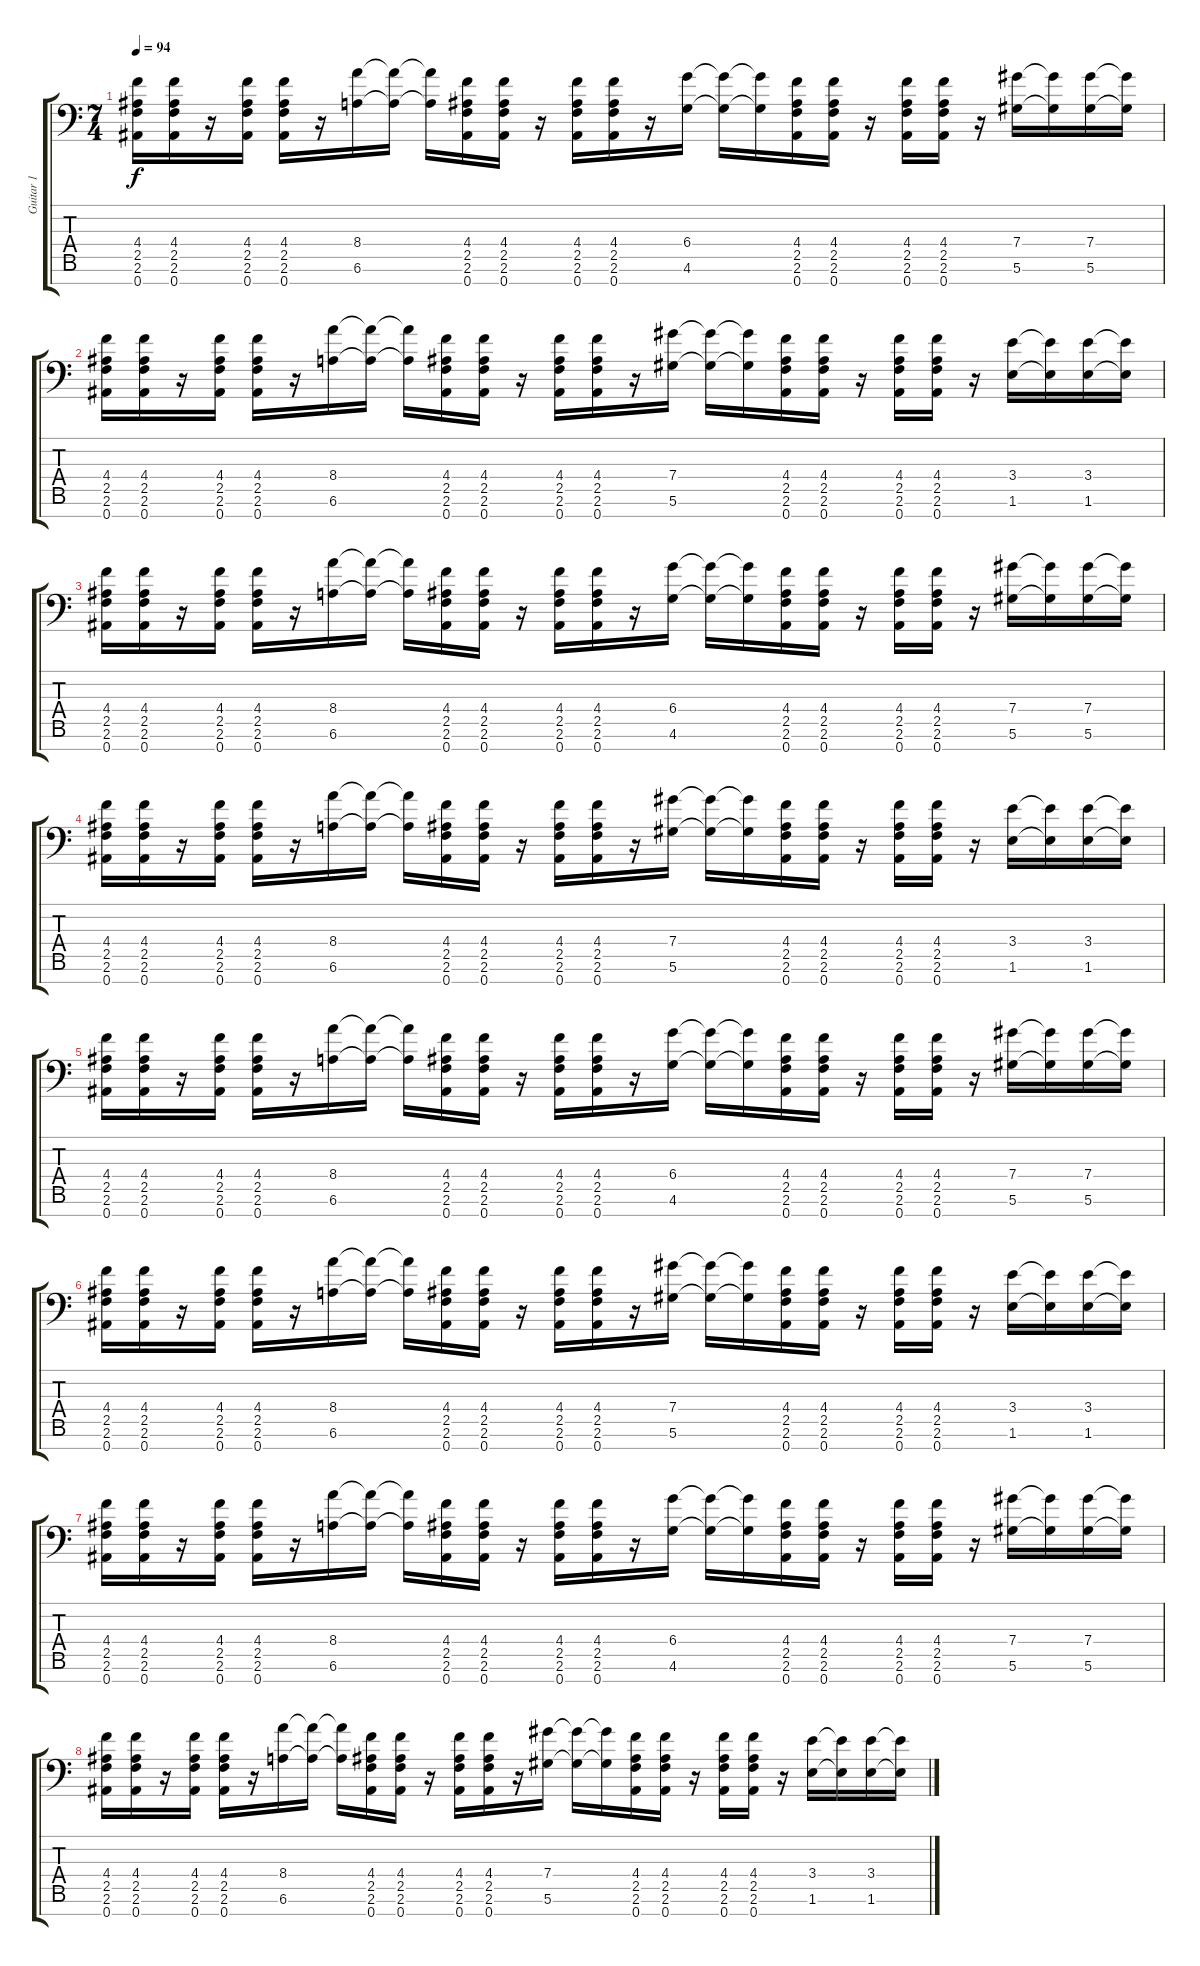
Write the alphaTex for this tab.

\track ("Guitar 1" "Guitar 1") {instrument electricguitarclean}
\staff {score tabs}
\tuning (Eb4 Bb3 Gb3 Db3 Ab2 Eb2 Bb1) {hide}
\ts (7 4)
\tempo 94
\clef f4
\ks c
(4.4 2.5 2.6 0.7).16{dy f volume 12} (4.4 2.5 2.6 0.7).16 r.16 (4.4 2.5 2.6 0.7).16 (4.4 2.5 2.6 0.7).16 r.16 (8.4 6.6).16 (8.4{t} 6.6{t}).16 (8.4{t} 6.6{t}).16 (4.4 2.5 2.6 0.7).16 (4.4 2.5 2.6 0.7).16 r.16 (4.4 2.5 2.6 0.7).16 (4.4 2.5 2.6 0.7).16 r.16 (6.4 4.6).16 (6.4{t} 4.6{t}).16 (6.4{t} 4.6{t}).16 (4.4 2.5 2.6 0.7).16 (4.4 2.5 2.6 0.7).16 r.16 (4.4 2.5 2.6 0.7).16 (4.4 2.5 2.6 0.7).16 r.16 (7.4 5.6).16 (7.4{t} 5.6{t}).16 (7.4 5.6).16 (7.4{t} 5.6{t}).16 |
(4.4 2.5 2.6 0.7).16 (4.4 2.5 2.6 0.7).16 r.16 (4.4 2.5 2.6 0.7).16 (4.4 2.5 2.6 0.7).16 r.16 (8.4 6.6).16 (8.4{t} 6.6{t}).16 (8.4{t} 6.6{t}).16 (4.4 2.5 2.6 0.7).16 (4.4 2.5 2.6 0.7).16 r.16 (4.4 2.5 2.6 0.7).16 (4.4 2.5 2.6 0.7).16 r.16 (7.4 5.6).16 (7.4{t} 5.6{t}).16 (7.4{t} 5.6{t}).16 (4.4 2.5 2.6 0.7).16 (4.4 2.5 2.6 0.7).16 r.16 (4.4 2.5 2.6 0.7).16 (4.4 2.5 2.6 0.7).16 r.16 (3.4 1.6).16 (3.4{t} 1.6{t}).16 (3.4 1.6).16 (3.4{t} 1.6{t}).16 |
(4.4 2.5 2.6 0.7).16{volume 9} (4.4 2.5 2.6 0.7).16 r.16 (4.4 2.5 2.6 0.7).16 (4.4 2.5 2.6 0.7).16 r.16 (8.4 6.6).16 (8.4{t} 6.6{t}).16 (8.4{t} 6.6{t}).16 (4.4 2.5 2.6 0.7).16 (4.4 2.5 2.6 0.7).16 r.16 (4.4 2.5 2.6 0.7).16 (4.4 2.5 2.6 0.7).16 r.16 (6.4 4.6).16 (6.4{t} 4.6{t}).16 (6.4{t} 4.6{t}).16 (4.4 2.5 2.6 0.7).16 (4.4 2.5 2.6 0.7).16 r.16 (4.4 2.5 2.6 0.7).16 (4.4 2.5 2.6 0.7).16 r.16 (7.4 5.6).16 (7.4{t} 5.6{t}).16 (7.4 5.6).16 (7.4{t} 5.6{t}).16 |
(4.4 2.5 2.6 0.7).16 (4.4 2.5 2.6 0.7).16 r.16 (4.4 2.5 2.6 0.7).16 (4.4 2.5 2.6 0.7).16 r.16 (8.4 6.6).16 (8.4{t} 6.6{t}).16 (8.4{t} 6.6{t}).16 (4.4 2.5 2.6 0.7).16 (4.4 2.5 2.6 0.7).16 r.16 (4.4 2.5 2.6 0.7).16 (4.4 2.5 2.6 0.7).16 r.16 (7.4 5.6).16 (7.4{t} 5.6{t}).16 (7.4{t} 5.6{t}).16 (4.4 2.5 2.6 0.7).16 (4.4 2.5 2.6 0.7).16 r.16 (4.4 2.5 2.6 0.7).16 (4.4 2.5 2.6 0.7).16 r.16 (3.4 1.6).16 (3.4{t} 1.6{t}).16 (3.4 1.6).16 (3.4{t} 1.6{t}).16 |
(4.4 2.5 2.6 0.7).16{volume 6} (4.4 2.5 2.6 0.7).16 r.16 (4.4 2.5 2.6 0.7).16 (4.4 2.5 2.6 0.7).16 r.16 (8.4 6.6).16 (8.4{t} 6.6{t}).16 (8.4{t} 6.6{t}).16 (4.4 2.5 2.6 0.7).16 (4.4 2.5 2.6 0.7).16 r.16 (4.4 2.5 2.6 0.7).16 (4.4 2.5 2.6 0.7).16 r.16 (6.4 4.6).16 (6.4{t} 4.6{t}).16 (6.4{t} 4.6{t}).16 (4.4 2.5 2.6 0.7).16 (4.4 2.5 2.6 0.7).16 r.16 (4.4 2.5 2.6 0.7).16 (4.4 2.5 2.6 0.7).16 r.16 (7.4 5.6).16 (7.4{t} 5.6{t}).16 (7.4 5.6).16 (7.4{t} 5.6{t}).16 |
(4.4 2.5 2.6 0.7).16 (4.4 2.5 2.6 0.7).16 r.16 (4.4 2.5 2.6 0.7).16 (4.4 2.5 2.6 0.7).16 r.16 (8.4 6.6).16 (8.4{t} 6.6{t}).16 (8.4{t} 6.6{t}).16 (4.4 2.5 2.6 0.7).16 (4.4 2.5 2.6 0.7).16 r.16 (4.4 2.5 2.6 0.7).16 (4.4 2.5 2.6 0.7).16 r.16 (7.4 5.6).16 (7.4{t} 5.6{t}).16 (7.4{t} 5.6{t}).16 (4.4 2.5 2.6 0.7).16 (4.4 2.5 2.6 0.7).16 r.16 (4.4 2.5 2.6 0.7).16 (4.4 2.5 2.6 0.7).16 r.16 (3.4 1.6).16 (3.4{t} 1.6{t}).16 (3.4 1.6).16 (3.4{t} 1.6{t}).16 |
(4.4 2.5 2.6 0.7).16{volume 3} (4.4 2.5 2.6 0.7).16 r.16 (4.4 2.5 2.6 0.7).16 (4.4 2.5 2.6 0.7).16 r.16 (8.4 6.6).16 (8.4{t} 6.6{t}).16 (8.4{t} 6.6{t}).16 (4.4 2.5 2.6 0.7).16 (4.4 2.5 2.6 0.7).16 r.16 (4.4 2.5 2.6 0.7).16 (4.4 2.5 2.6 0.7).16 r.16 (6.4 4.6).16 (6.4{t} 4.6{t}).16 (6.4{t} 4.6{t}).16 (4.4 2.5 2.6 0.7).16 (4.4 2.5 2.6 0.7).16 r.16 (4.4 2.5 2.6 0.7).16 (4.4 2.5 2.6 0.7).16 r.16 (7.4 5.6).16 (7.4{t} 5.6{t}).16 (7.4 5.6).16 (7.4{t} 5.6{t}).16 |
(4.4 2.5 2.6 0.7).16 (4.4 2.5 2.6 0.7).16 r.16 (4.4 2.5 2.6 0.7).16 (4.4 2.5 2.6 0.7).16 r.16 (8.4 6.6).16 (8.4{t} 6.6{t}).16 (8.4{t} 6.6{t}).16 (4.4 2.5 2.6 0.7).16 (4.4 2.5 2.6 0.7).16 r.16 (4.4 2.5 2.6 0.7).16 (4.4 2.5 2.6 0.7).16 r.16 (7.4 5.6).16 (7.4{t} 5.6{t}).16 (7.4{t} 5.6{t}).16 (4.4 2.5 2.6 0.7).16 (4.4 2.5 2.6 0.7).16 r.16 (4.4 2.5 2.6 0.7).16 (4.4 2.5 2.6 0.7).16 r.16 (3.4 1.6).16 (3.4{t} 1.6{t}).16 (3.4 1.6).16 (3.4{t} 1.6{t}).16
